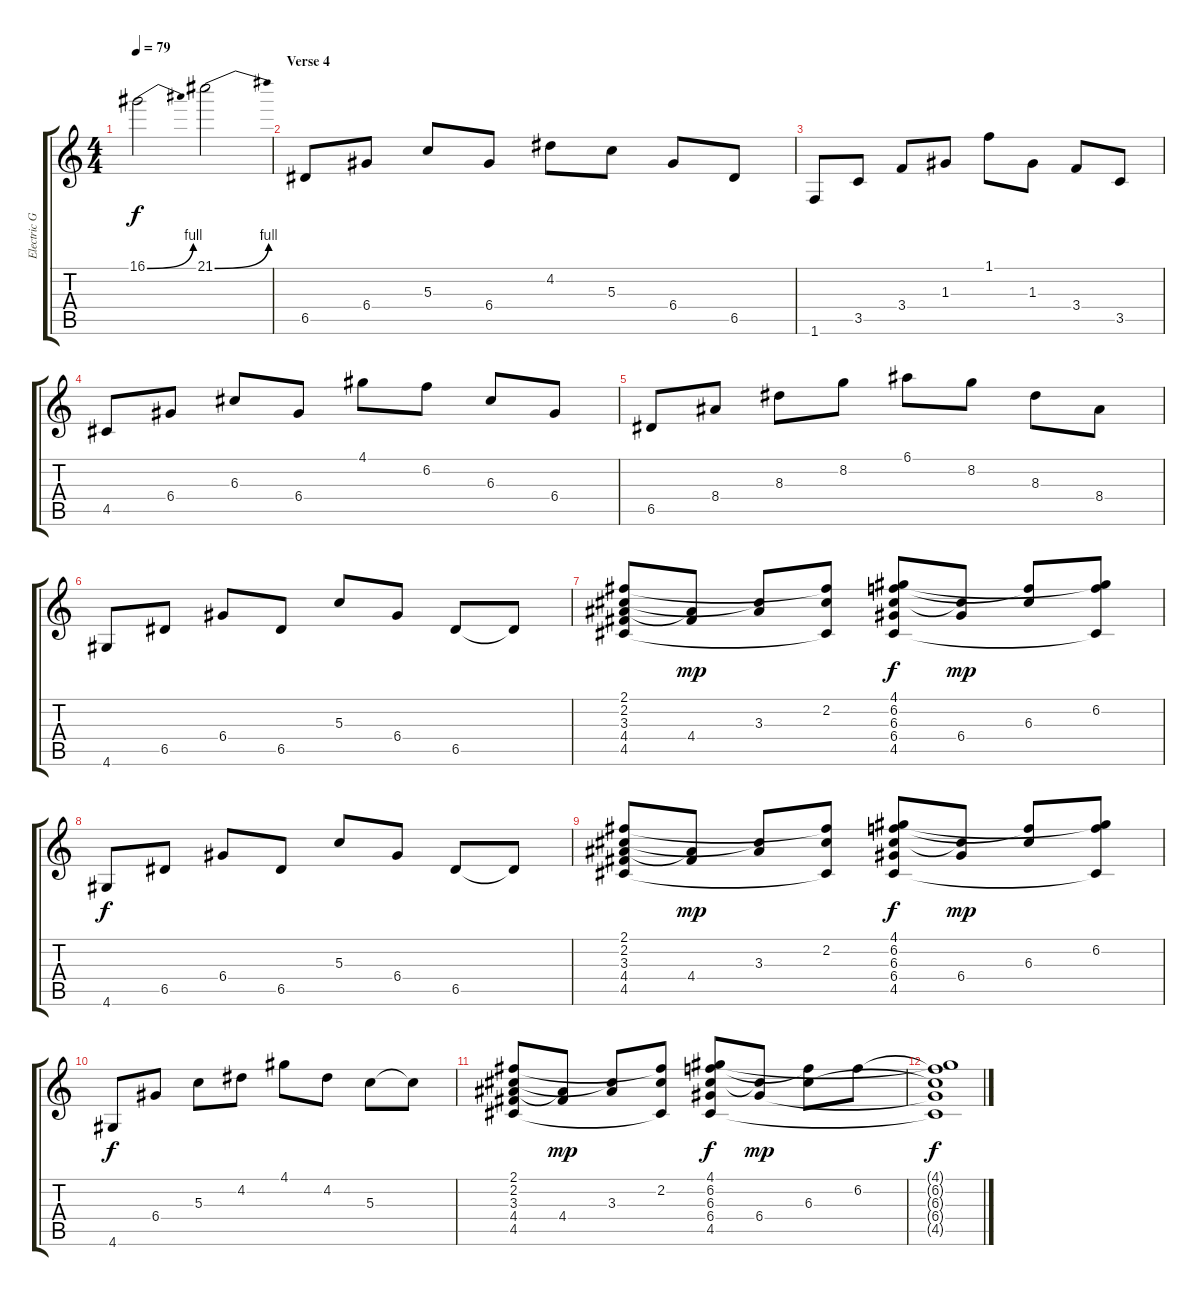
\track ("Electric Guitar" "Electric G") {instrument electricguitarclean}
\staff {score tabs}
\tuning (E4 B3 G3 D3 A2 E2) {hide}
\ts (4 4)
\tempo 79
\clef g2
\ks c
16.1{be (bend 0 0 60 4)}.2{dy f} 21.1{be (bend 0 0 60 4)}.2 |
\section ("" "Verse 4")
6.5.8{instrument electricguitarclean} 6.4.8 5.3.8 6.4.8 4.2.8 5.3.8 6.4.8 6.5.8 |
1.6.8 3.5.8 3.4.8 1.3.8 1.1.8 1.3.8 3.4.8 3.5.8 |
4.5.8 6.4.8 6.3.8 6.4.8 4.1.8 6.2.8 6.3.8 6.4.8 |
6.5.8 8.4.8 8.3.8 8.2.8 6.1.8 8.2.8 8.3.8 8.4.8 |
4.6.8 6.5.8 6.4.8 6.5.8 5.3.8 6.4.8 6.5.8 6.5{t}.8 |
(2.1 2.2 3.3 4.4 4.5).8 (3.3{t} 4.4).8{dy mp} (2.2{t} 3.3).8 (2.1{t} 2.2 4.5{t}).8 (4.1 6.2 6.3 6.4 4.5).8{dy f} (6.3{t} 6.4).8{dy mp} (6.2{t} 6.3).8 (4.1{t} 6.2 4.5{t}).8 |
4.6.8{dy f} 6.5.8 6.4.8 6.5.8 5.3.8 6.4.8 6.5.8 6.5{t}.8 |
(2.1 2.2 3.3 4.4 4.5).8 (3.3{t} 4.4).8{dy mp} (2.2{t} 3.3).8 (2.1{t} 2.2 4.5{t}).8 (4.1 6.2 6.3 6.4 4.5).8{dy f} (6.3{t} 6.4).8{dy mp} (6.2{t} 6.3).8 (4.1{t} 6.2 4.5{t}).8 |
4.6.8{dy f} 6.4.8 5.3.8 4.2.8 4.1.8 4.2.8 5.3.8 5.3{t}.8 |
(2.1 2.2 3.3 4.4 4.5).8 (3.3{t} 4.4).8{dy mp} (2.2{t} 3.3).8 (2.1{t} 2.2 4.5{t}).8 (4.1 6.2 6.3 6.4 4.5).8{dy f} (6.3{t} 6.4).8{dy mp} (6.2{t} 6.3).8 6.2.8 |
(4.1{t} 6.2{t} 6.3{t} 6.4{t} 4.5{t}).1{dy f}
